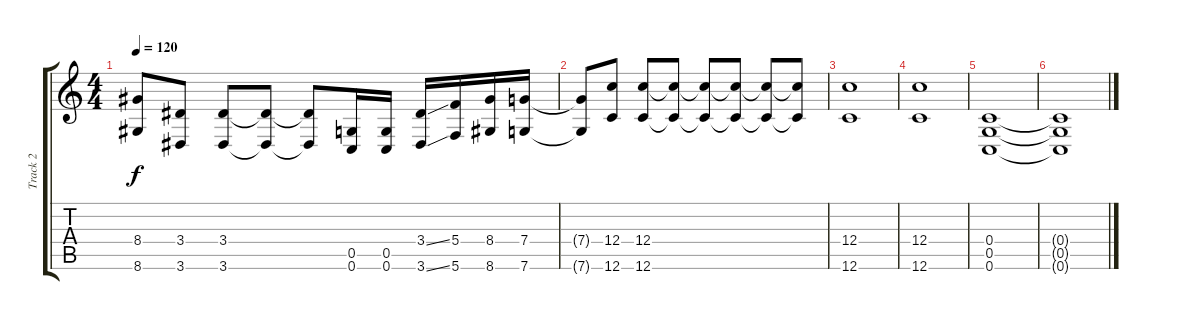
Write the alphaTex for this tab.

\track ("Track 2" "Track 2") {instrument distortionguitar}
\staff {score tabs}
\tuning (D4 A3 F3 C3 G2 C2) {hide}
\ts (4 4)
\tempo 120
\clef g2
\ks c
(8.4{t} 8.6{t}).8{dy f} (3.4 3.6).8 (3.4 3.6).8 (3.4{t} 3.6{t}).8 (3.4{t} 3.6{t}).8 (0.5 0.6).16 (0.5 0.6).16 (3.4{ss} 3.6{ss}).16 (5.4 5.6).16 (8.4 8.6).16 (7.4 7.6).16 |
(7.4{t} 7.6{t}).8 (12.4 12.6).8 (12.4 12.6).8 (12.4{t} 12.6{t}).8 (12.4{t} 12.6{t}).8 (12.4{t} 12.6{t}).8 (12.4{t} 12.6{t}).8 (12.4{t} 12.6{t}).8 |
(12.4 12.6).1 |
(12.4 12.6).1 |
(0.4 0.5 0.6).1 |
(0.4{t} 0.5{t} 0.6{t}).1
